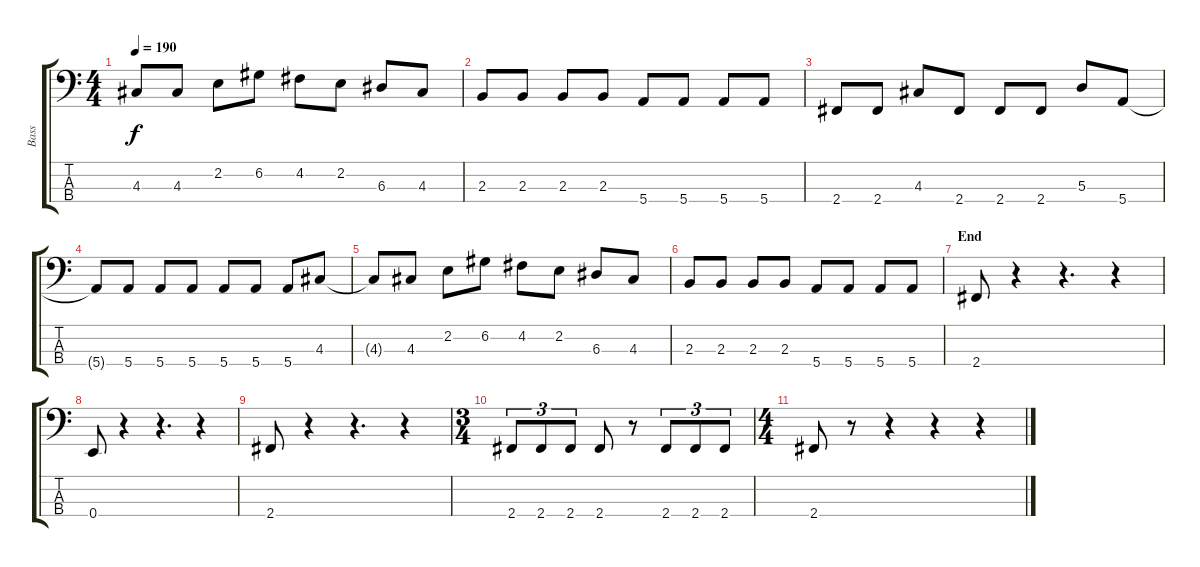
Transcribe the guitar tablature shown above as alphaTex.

\track ("Bass" "Bass") {instrument electricbassfinger}
\staff {score tabs}
\tuning (G2 D2 A1 E1) {hide}
\ts (4 4)
\tempo 190
\clef f4
\ks c
4.3{t}.8{dy f} 4.3.8 2.2.8 6.2.8 4.2.8 2.2.8 6.3.8 4.3.8 |
2.3.8 2.3.8 2.3.8 2.3.8 5.4.8 5.4.8 5.4.8 5.4.8 |
2.4.8 2.4.8 4.3.8 2.4.8 2.4.8 2.4.8 5.3.8 5.4.8 |
5.4{t}.8 5.4.8 5.4.8 5.4.8 5.4.8 5.4.8 5.4.8 4.3.8 |
4.3{t}.8 4.3.8 2.2.8 6.2.8 4.2.8 2.2.8 6.3.8 4.3.8 |
2.3.8 2.3.8 2.3.8 2.3.8 5.4.8 5.4.8 5.4.8 5.4.8 |
\section ("" "End")
2.4.8 r.4 r.4{d} r.4 |
0.4.8 r.4 r.4{d} r.4 |
2.4.8 r.4 r.4{d} r.4 |
\ts (3 4)
2.4.8{tu (3 2)} 2.4.8{tu (3 2)} 2.4.8{tu (3 2)} 2.4.8 r.8 2.4.8{tu (3 2)} 2.4.8{tu (3 2)} 2.4.8{tu (3 2)} |
\ts (4 4)
2.4.8 r.8 r.4 r.4 r.4
